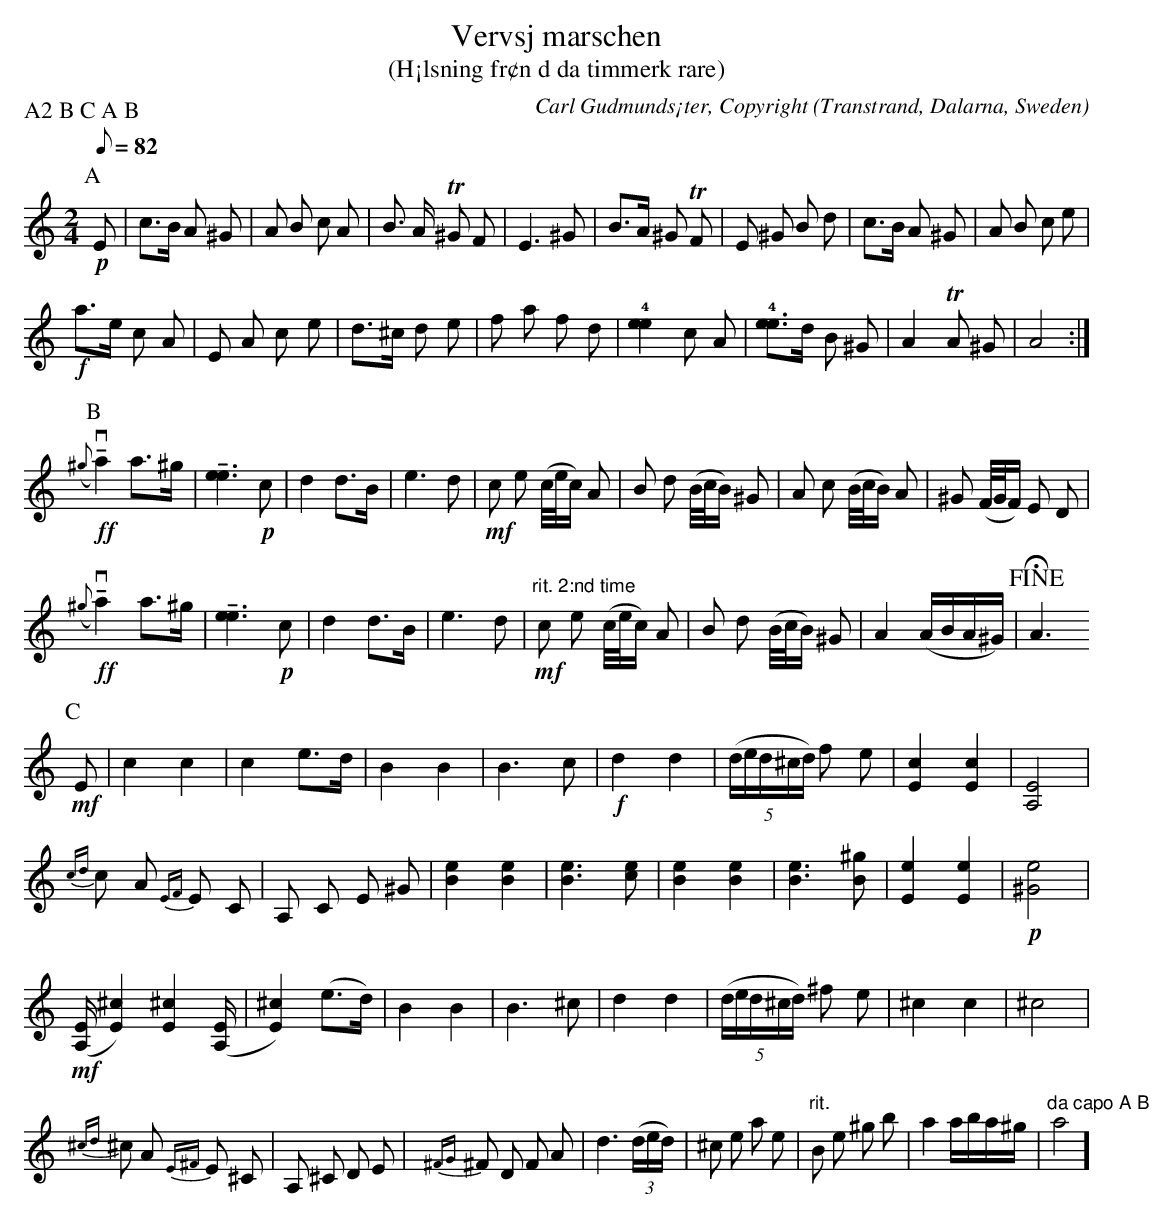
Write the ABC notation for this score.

X:1
T: Vervsj marschen
T: (H¡lsning fr¢n d da timmerk rare)
O: Transtrand, Dalarna, Sweden
C: Carl Gudmunds¡ter, Copyright
P: A2 B C A B
M:2/4
L:1/8
K:C
Q:82 Andante
P:A
+p+ E | c>B A ^G | A B c A |  B > A T^G F | E3 ^G| B>A ^G TF | E ^G B d |c>B A ^G|A B c e|
+f+ a>e c A| E A c e| d>^c d e|f a f d| !4![e2e2] c A | !4![ee]>d B ^G|A2 TA ^G |A4:|
P:B
+ff+ (v{^g}!tenuto!a2) a>^g| !tenuto![e3e3] +p+ c | d2 d>B | e3 d | +mf+ c e (c/4e/4c/2) A | B d (B/4c/4B/2) ^G | A c (B/4c/4B/2) A | ^G (F/4G/4F/2) E D |
+ff+ (v{^g}!tenuto!a2) a>^g| !tenuto![e3e3] +p+ c | d2 d>B | e3 d | +mf+ "rit. 2:nd time" c e (c/4e/4c/2) A | B d (B/4c/4B/2) ^G | A2 (A/2B/2A/2^G/2) | !fine! !fermata!A3
P:C
+mf+ E | c2 c2 | c2 e>d | B2 B2 | B3 c | +f+ d2 d2 | (5(d/2e/2d/2^c/2d/2) f e | [c2E2] [c2E2] | [A,4E4] |
{cd} c A {EF} E C | A, C E ^G | [e2B2] [e2B2] | [e3B3] [ec] | [e2B2] [e2B2] | [e3B3] [^gB] | !rit.! [e2E2] [e2E2] | +p+ [e4^G4] |
+mf+ ([E/2A,/2]  [E2^c2]) [E2^c2] ([E/2A,/2] | [E2^c2]) (e>d) | B2 B2 | B3 ^c | d2 d2 | (5(d/2e/2d/2^c/2d/2) ^f e | ^c2 c2 | ^c4 |
{^cd} ^c A {E^F} E ^C | A, ^C D E | {^FG} ^F D F A | d3 (3(d/2e/2d/2) | ^c e a e | "rit." B e ^g b | a2 a/2b/2a/2^g/2 | "da capo A B" a4]
